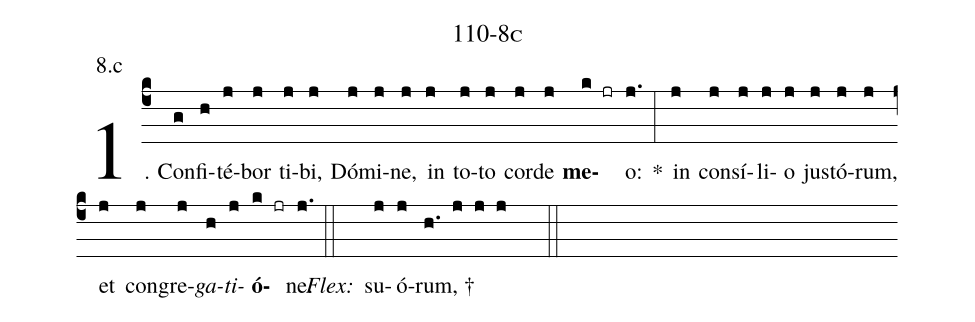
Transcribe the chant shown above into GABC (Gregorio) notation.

name: 110-8c;
annotation: 8.c;
%%
(c4)1. Con(g)fi(h)té(j)bor(j) ti(j)bi,(j) Dó(j)mi(j)ne,(j) in(j) to(j)to(j) cor(j)de(j) <b>me</b>(k jr)o:(j.) *(:) in(j) con(j)sí(j)li(j)o(j) jus(j)tó(j)rum,(j) et(j) con(j)gre(j)<i>ga</i>(h)<i>ti</i>(j)<b>ó</b>(k jr)ne.(j.) (::)
<i>Flex:</i>()  su(j)ó(j)rum, †(h. j j j  ::)
